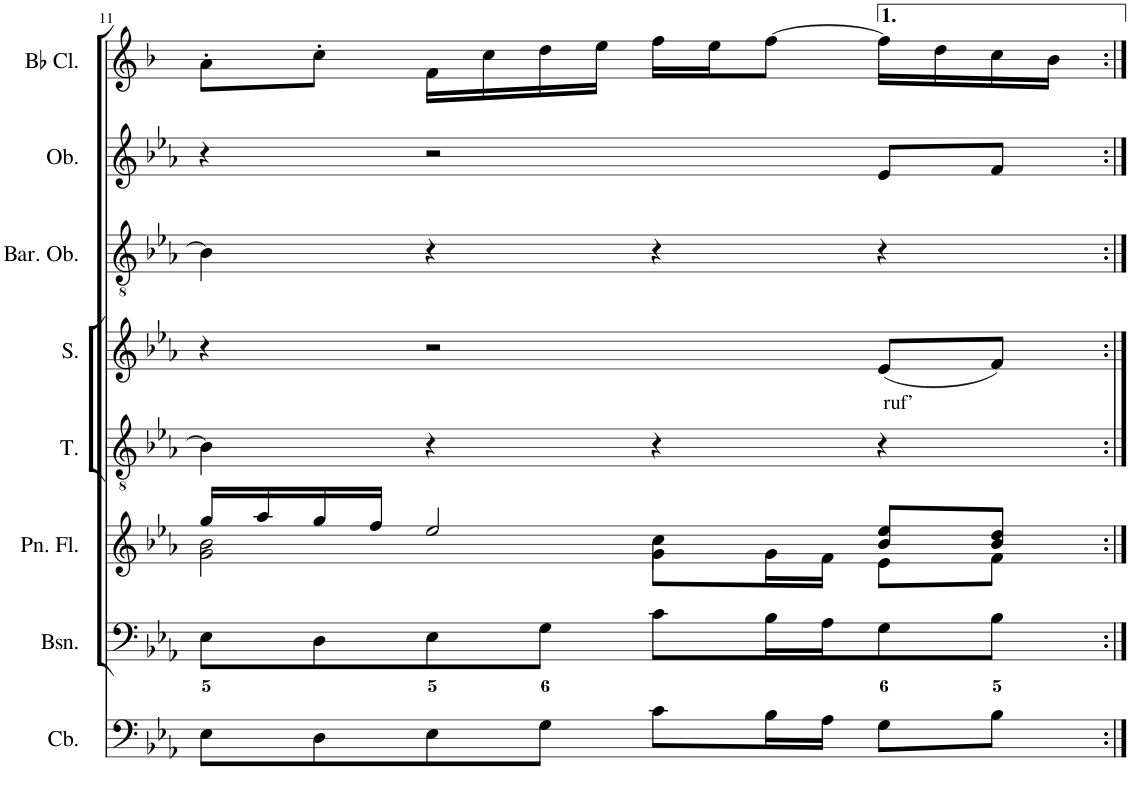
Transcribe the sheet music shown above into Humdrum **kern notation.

**kern	**kern	**kern	**kern	**kern	**text	**kern	**kern	**kern
*part8	*part7	*part6	*part5	*part4	*part4	*part3	*part2	*part1
*staff8	*staff7	*staff6	*staff5	*staff4	*staff4	*staff3	*staff2	*staff1
*I"Contrabass	*I"Bassoon	*I"Pan Flute	*I"Tenor	*I"Soprano	*	*I"Baritone Oboe	*I"Oboe	*I"Bb Clarinet
*I'Cb.	*I'Bsn.	*I'Pn. Fl.	*I'T.	*I'S.	*	*I'Bar. Ob.	*I'Ob.	*I'Bb Cl.
!!LO:PB:g=z
*clefF4	*clefF4	*clefG2	*clefGv2	*clefG2	*	*clefGv2	*clefG2	*clefG2
*Trd7c12	*	*	*	*	*	*	*	*Trd1c2
*k[b-e-a-]	*k[b-e-a-]	*k[b-e-a-]	*k[b-e-a-]	*k[b-e-a-]	*	*k[b-e-a-]	*k[b-e-a-]	*k[b-]
*M4/4	*M4/4	*M4/4	*M4/4	*M4/4	*	*M4/4	*M4/4	*M4/4
*met(c)	*met(c)	*met(c)	*met(c)	*met(c)	*	*met(c)	*met(c)	*met(c)
=11	=11	=11	=11	=11	=11	=11	=11	=11
*	*	*^	*	*	*	*	*	*
*	*	*	*^	*	*	*	*	*	*
8E-\L	8E-\L	16gg/LL	2g\ 2b-\	2ryy	4B-\]	4r	.	4B-\]	4r	8a'\L
.	.	16aa-/	.	.	.	.	.	.	.	.
8D\	8D\	16gg/	.	.	.	.	.	.	.	8cc'\J
.	.	16ff/JJ	.	.	.	.	.	.	.	.
8E-\	8E-\	2ee-/	.	.	4r	2r	.	4r	2r	16f\LL
.	.	.	.	.	.	.	.	.	.	16cc\
8G\J	8G\J	.	.	.	.	.	.	.	.	16dd\
.	.	.	.	.	.	.	.	.	.	16ee\JJ
8c\L	8c\L	.	4cc\	8g\L	4r	.	.	4r	.	16ff\LL
.	.	.	.	.	.	.	.	.	.	16ee\J
16B-\L	16B-\L	.	.	16g\L	.	.	.	.	.	[8ff\J
16A-\JJ	16A-\J	.	.	16f\JJ	.	.	.	.	.	.
=12-	=12-	=12-	=12-	=12-	=12-	=12-	=12-	=12-	=12-	=12-
!	!	!	!	!	!	!	!LO:LY:b	!	!	!
*	*	*	*v	*v	*	*	*	*	*	*
8G\L	8G\	8b-/ 8ee-/L	8e-\L	4r	(8e-/L	ruf’	4r	8e-/L	16ff\LL]
.	.	.	.	.	.	.	.	.	16dd\
8B-\J	8B-\J	8b-/ 8dd/J	8f\J	.	8f/J)	.	.	8f/J	16cc\
.	.	.	.	.	.	.	.	.	16b-\JJ
*	*	*v	*v	*	*	*	*	*	*
=:|!	=:|!	=:|!	=:|!	=:|!	=:|!	=:|!	=:|!	=:|!
*-	*-	*-	*-	*-	*-	*-	*-	*-
